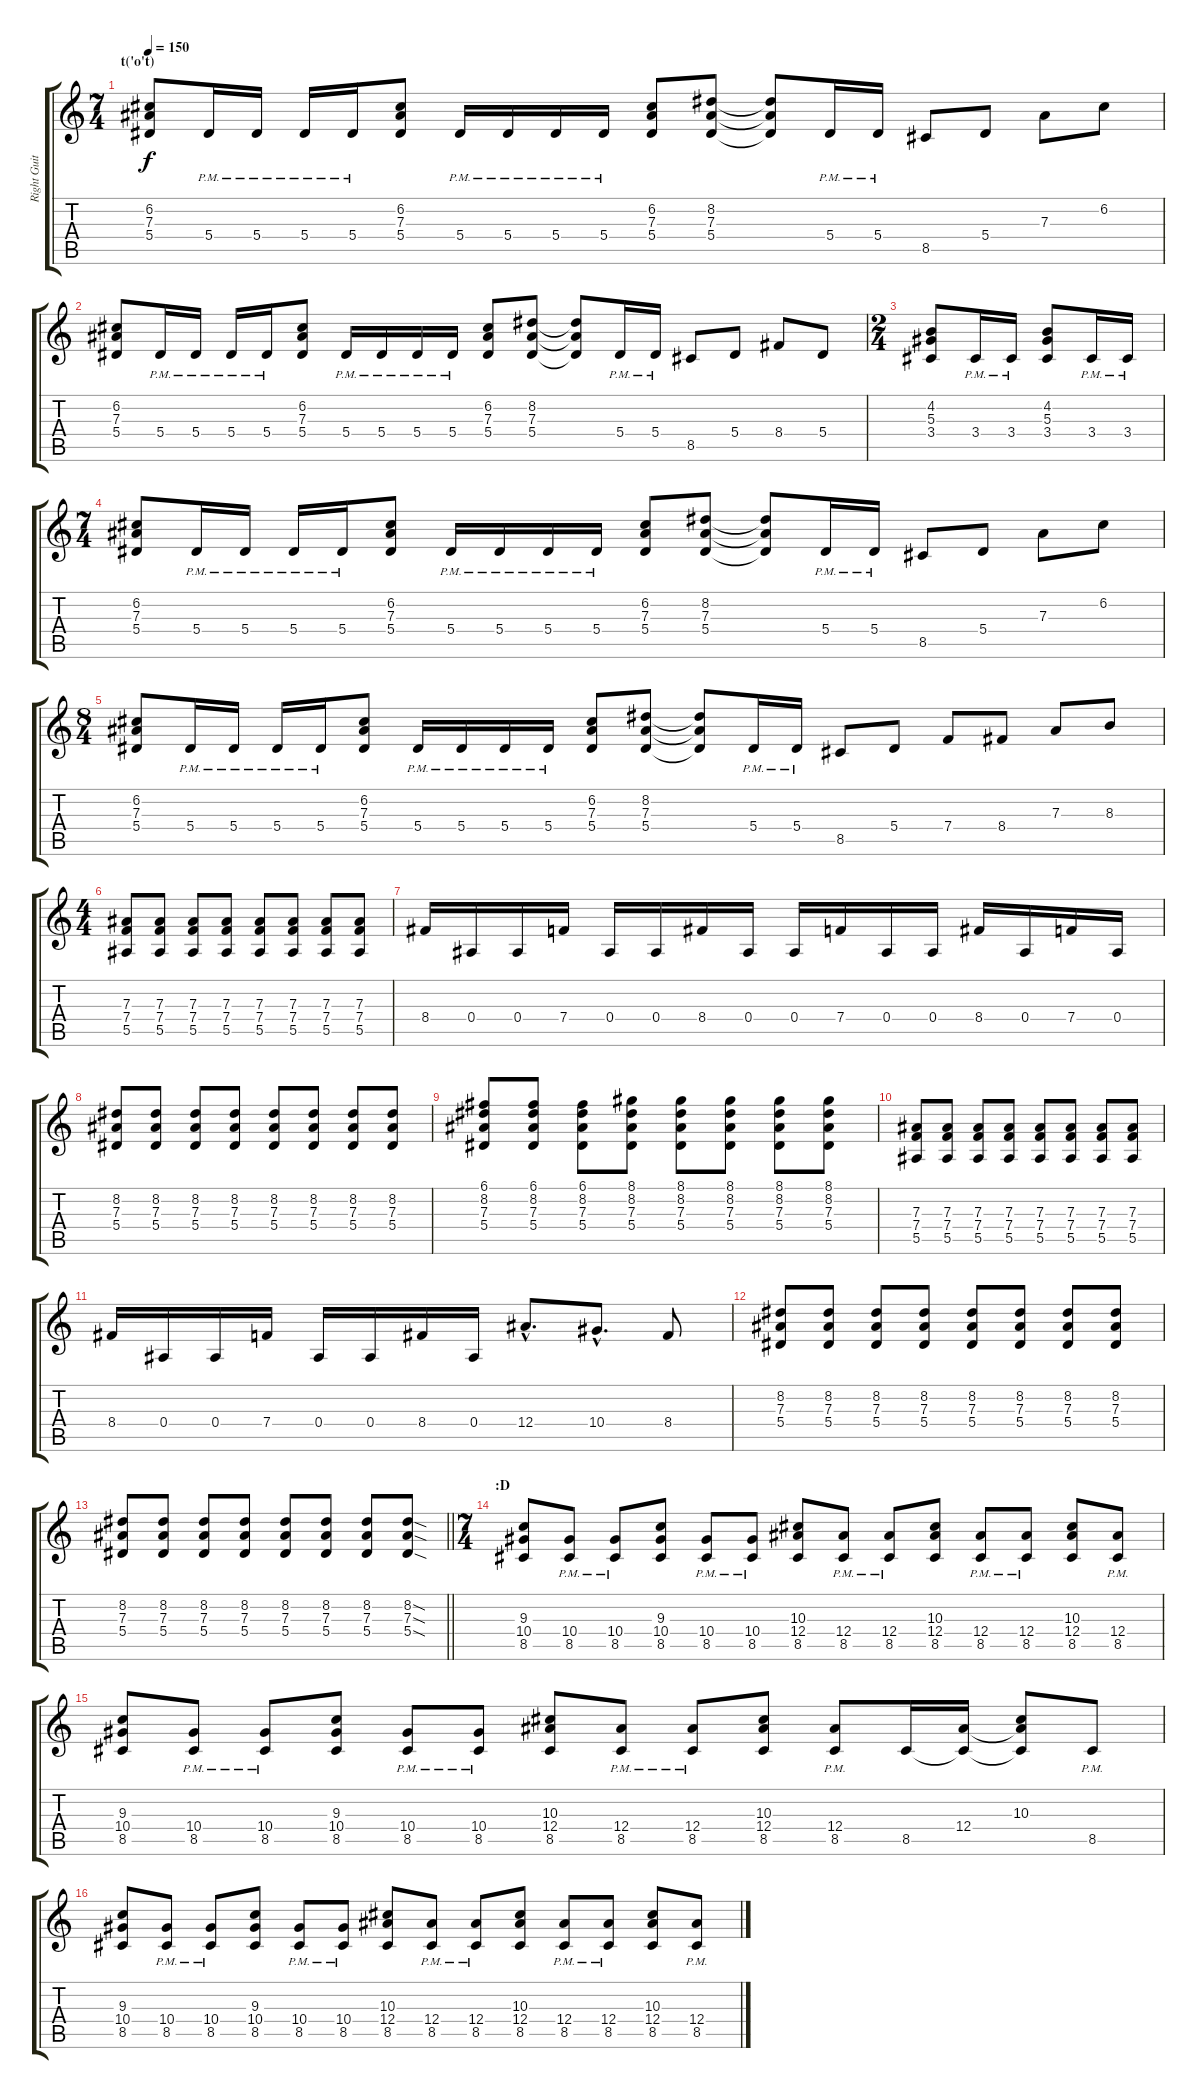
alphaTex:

\track ("Right Guitar" "Right Guit") {instrument distortionguitar}
\staff {score tabs}
\tuning (C4 G3 Eb3 Bb2 F2 C2) {hide}
\ts (7 4)
\section ("" "t('o't)")
\tempo 150
\clef g2
\ks c
(6.2 7.3 5.4).8{dy f} 5.4{pm}.16 5.4{pm}.16 5.4{pm}.16 5.4{pm}.16 (6.2 7.3 5.4).8 5.4{pm}.16 5.4{pm}.16 5.4{pm}.16 5.4{pm}.16 (6.2 7.3 5.4).8 (8.2 7.3 5.4).8 (8.2{t} 7.3{t} 5.4{t}).8 5.4{pm}.16 5.4{pm}.16 8.5.8 5.4.8 7.3.8 6.2.8 |
(6.2 7.3 5.4).8 5.4{pm}.16 5.4{pm}.16 5.4{pm}.16 5.4{pm}.16 (6.2 7.3 5.4).8 5.4{pm}.16 5.4{pm}.16 5.4{pm}.16 5.4{pm}.16 (6.2 7.3 5.4).8 (8.2 7.3 5.4).8 (8.2{t} 7.3{t} 5.4{t}).8 5.4{pm}.16 5.4{pm}.16 8.5.8 5.4.8 8.4.8 5.4.8 |
\ts (2 4)
(4.2 5.3 3.4).8 3.4{pm}.16 3.4{pm}.16 (4.2 5.3 3.4).8 3.4{pm}.16 3.4{pm}.16 |
\ts (7 4)
(6.2 7.3 5.4).8 5.4{pm}.16 5.4{pm}.16 5.4{pm}.16 5.4{pm}.16 (6.2 7.3 5.4).8 5.4{pm}.16 5.4{pm}.16 5.4{pm}.16 5.4{pm}.16 (6.2 7.3 5.4).8 (8.2 7.3 5.4).8 (8.2{t} 7.3{t} 5.4{t}).8 5.4{pm}.16 5.4{pm}.16 8.5.8 5.4.8 7.3.8 6.2.8 |
\ts (8 4)
(6.2 7.3 5.4).8 5.4{pm}.16 5.4{pm}.16 5.4{pm}.16 5.4{pm}.16 (6.2 7.3 5.4).8 5.4{pm}.16 5.4{pm}.16 5.4{pm}.16 5.4{pm}.16 (6.2 7.3 5.4).8 (8.2 7.3 5.4).8 (8.2{t} 7.3{t} 5.4{t}).8 5.4{pm}.16 5.4{pm}.16 8.5.8 5.4.8 7.4.8 8.4.8 7.3.8 8.3.8 |
\ts (4 4)
(7.3 7.4 5.5).8 (7.3 7.4 5.5).8 (7.3 7.4 5.5).8 (7.3 7.4 5.5).8 (7.3 7.4 5.5).8 (7.3 7.4 5.5).8 (7.3 7.4 5.5).8 (7.3 7.4 5.5).8 |
8.4.16 0.4.16 0.4.16 7.4.16 0.4.16 0.4.16 8.4.16 0.4.16 0.4.16 7.4.16 0.4.16 0.4.16 8.4.16 0.4.16 7.4.16 0.4.16 |
(8.2 7.3 5.4).8 (8.2 7.3 5.4).8 (8.2 7.3 5.4).8 (8.2 7.3 5.4).8 (8.2 7.3 5.4).8 (8.2 7.3 5.4).8 (8.2 7.3 5.4).8 (8.2 7.3 5.4).8 |
(6.1 8.2 7.3 5.4).8 (6.1 8.2 7.3 5.4).8 (6.1 8.2 7.3 5.4).8 (8.1 8.2 7.3 5.4).8 (8.1 8.2 7.3 5.4).8 (8.1 8.2 7.3 5.4).8 (8.1 8.2 7.3 5.4).8 (8.1 8.2 7.3 5.4).8 |
(7.3 7.4 5.5).8 (7.3 7.4 5.5).8 (7.3 7.4 5.5).8 (7.3 7.4 5.5).8 (7.3 7.4 5.5).8 (7.3 7.4 5.5).8 (7.3 7.4 5.5).8 (7.3 7.4 5.5).8 |
8.4.16 0.4.16 0.4.16 7.4.16 0.4.16 0.4.16 8.4.16 0.4.16 12.4{hac}.8{d} 10.4{hac}.8{d} 8.4.8 |
(8.2 7.3 5.4).8 (8.2 7.3 5.4).8 (8.2 7.3 5.4).8 (8.2 7.3 5.4).8 (8.2 7.3 5.4).8 (8.2 7.3 5.4).8 (8.2 7.3 5.4).8 (8.2 7.3 5.4).8 |
\barLineRight lightlight
(8.2 7.3 5.4).8 (8.2 7.3 5.4).8 (8.2 7.3 5.4).8 (8.2 7.3 5.4).8 (8.2 7.3 5.4).8 (8.2 7.3 5.4).8 (8.2 7.3 5.4).8 (8.2{sod} 7.3{sod} 5.4{sod}).8 |
\ts (7 4)
\section ("" ":D")
(9.3 10.4 8.5).8 (10.4{pm} 8.5{pm}).8 (10.4{pm} 8.5{pm}).8 (9.3 10.4 8.5).8 (10.4{pm} 8.5{pm}).8 (10.4{pm} 8.5{pm}).8 (10.3 12.4 8.5).8 (12.4{pm} 8.5{pm}).8 (12.4{pm} 8.5{pm}).8 (10.3 12.4 8.5).8 (12.4{pm} 8.5{pm}).8 (12.4{pm} 8.5{pm}).8 (10.3 12.4 8.5).8 (12.4{pm} 8.5{pm}).8 |
(9.3 10.4 8.5).8 (10.4{pm} 8.5{pm}).8 (10.4{pm} 8.5{pm}).8 (9.3 10.4 8.5).8 (10.4{pm} 8.5{pm}).8 (10.4{pm} 8.5{pm}).8 (10.3 12.4 8.5).8 (12.4{pm} 8.5{pm}).8 (12.4{pm} 8.5{pm}).8 (10.3 12.4 8.5).8 (12.4{pm} 8.5{pm}).8 8.5.16 (12.4 8.5{t}).16 (10.3 12.4{t} 8.5{t}).8 8.5{pm}.8 |
(9.3 10.4 8.5).8 (10.4{pm} 8.5{pm}).8 (10.4{pm} 8.5{pm}).8 (9.3 10.4 8.5).8 (10.4{pm} 8.5{pm}).8 (10.4{pm} 8.5{pm}).8 (10.3 12.4 8.5).8 (12.4{pm} 8.5{pm}).8 (12.4{pm} 8.5{pm}).8 (10.3 12.4 8.5).8 (12.4{pm} 8.5{pm}).8 (12.4{pm} 8.5{pm}).8 (10.3 12.4 8.5).8 (12.4{pm} 8.5{pm}).8
